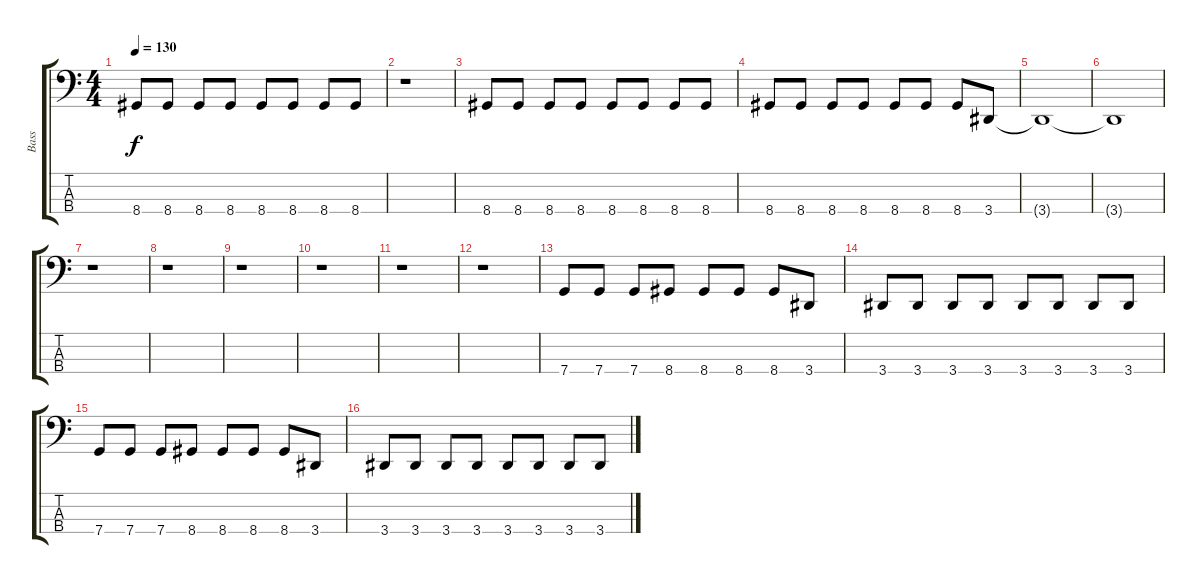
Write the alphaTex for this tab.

\track ("Bass" "Bass") {instrument electricbasspick}
\staff {score tabs}
\tuning (F2 C2 G1 C1) {hide}
\ts (4 4)
\tempo 130
\clef f4
\ks c
8.4.8{dy f} 8.4.8 8.4.8 8.4.8 8.4.8 8.4.8 8.4.8 8.4.8 |
r.1 |
8.4.8 8.4.8 8.4.8 8.4.8 8.4.8 8.4.8 8.4.8 8.4.8 |
8.4.8 8.4.8 8.4.8 8.4.8 8.4.8 8.4.8 8.4.8 3.4.8 |
3.4{t}.1 |
3.4{t}.1 |
r.1 |
r.1 |
r.1 |
r.1 |
r.1 |
r.1 |
7.4.8 7.4.8 7.4.8 8.4.8 8.4.8 8.4.8 8.4.8 3.4.8 |
3.4.8 3.4.8 3.4.8 3.4.8 3.4.8 3.4.8 3.4.8 3.4.8 |
7.4.8 7.4.8 7.4.8 8.4.8 8.4.8 8.4.8 8.4.8 3.4.8 |
3.4.8 3.4.8 3.4.8 3.4.8 3.4.8 3.4.8 3.4.8 3.4.8
